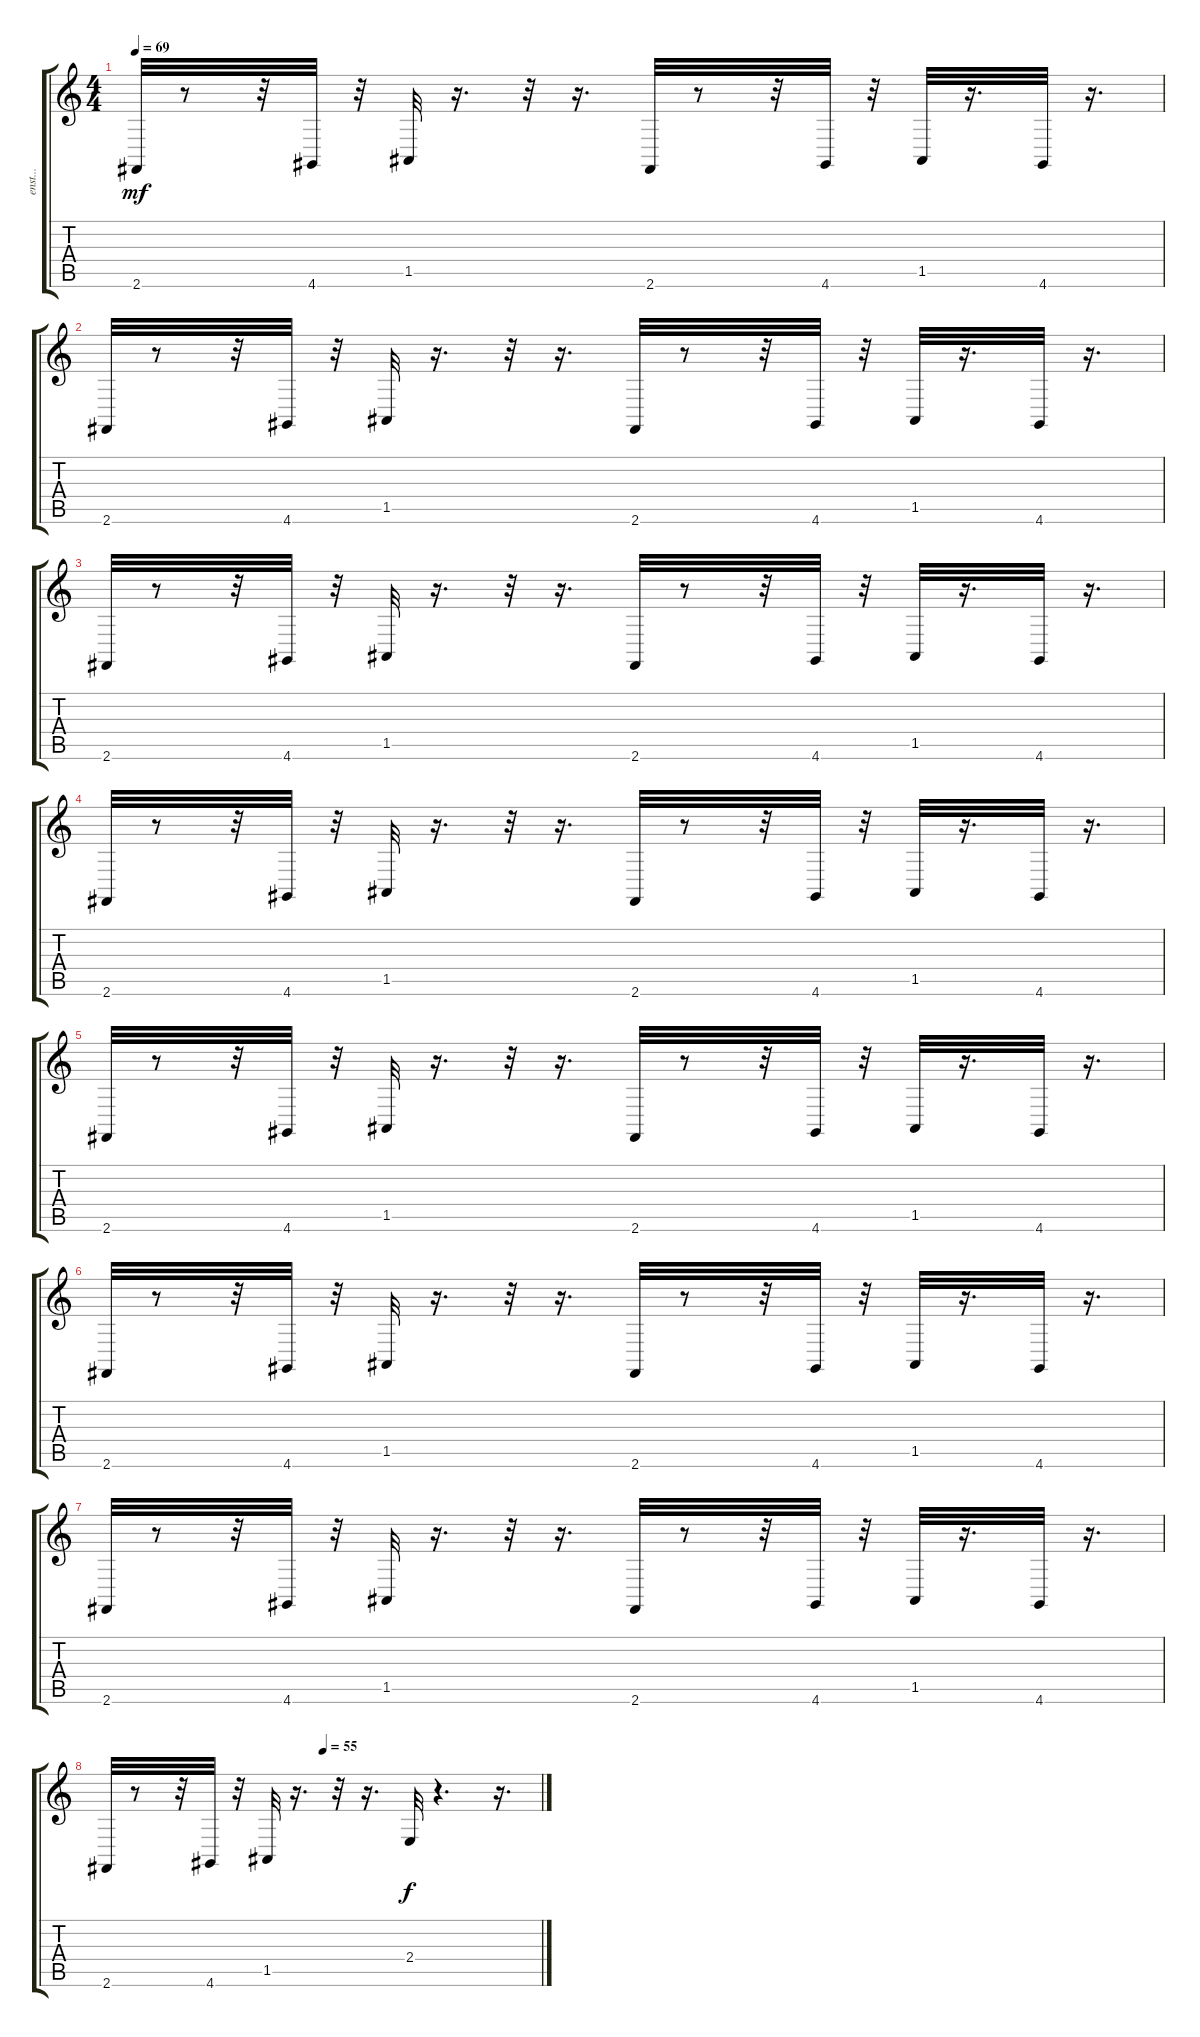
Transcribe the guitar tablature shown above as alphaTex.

\track ("enst..." "enst...") {instrument drawbarorgan}
\staff {score tabs}
\tuning (E4 B3 G3 D3 A2 E2) {hide}
\ts (4 4)
\tempo 69
\clef g2
\ks c
2.6.32{dy mf} r.8 r.32 4.6.32 r.32 1.5.32 r.16{d} r.32 r.16{d} 2.6.32 r.8 r.32 4.6.32 r.32 1.5.32 r.16{d} 4.6.32 r.16{d} |
2.6.32 r.8 r.32 4.6.32 r.32 1.5.32 r.16{d} r.32 r.16{d} 2.6.32 r.8 r.32 4.6.32 r.32 1.5.32 r.16{d} 4.6.32 r.16{d} |
2.6.32 r.8 r.32 4.6.32 r.32 1.5.32 r.16{d} r.32 r.16{d} 2.6.32 r.8 r.32 4.6.32 r.32 1.5.32 r.16{d} 4.6.32 r.16{d} |
2.6.32 r.8 r.32 4.6.32 r.32 1.5.32 r.16{d} r.32 r.16{d} 2.6.32 r.8 r.32 4.6.32 r.32 1.5.32 r.16{d} 4.6.32 r.16{d} |
2.6.32 r.8 r.32 4.6.32 r.32 1.5.32 r.16{d} r.32 r.16{d} 2.6.32 r.8 r.32 4.6.32 r.32 1.5.32 r.16{d} 4.6.32 r.16{d} |
2.6.32 r.8 r.32 4.6.32 r.32 1.5.32 r.16{d} r.32 r.16{d} 2.6.32 r.8 r.32 4.6.32 r.32 1.5.32 r.16{d} 4.6.32 r.16{d} |
2.6.32 r.8 r.32 4.6.32 r.32 1.5.32 r.16{d} r.32 r.16{d} 2.6.32 r.8 r.32 4.6.32 r.32 1.5.32 r.16{d} 4.6.32 r.16{d} |
\tempo (55 0.5)
2.6.32 r.8 r.32 4.6.32 r.32 1.5.32 r.16{d} r.32 r.16{d} 2.4.32{dy f} r.4{d} r.16{d}
